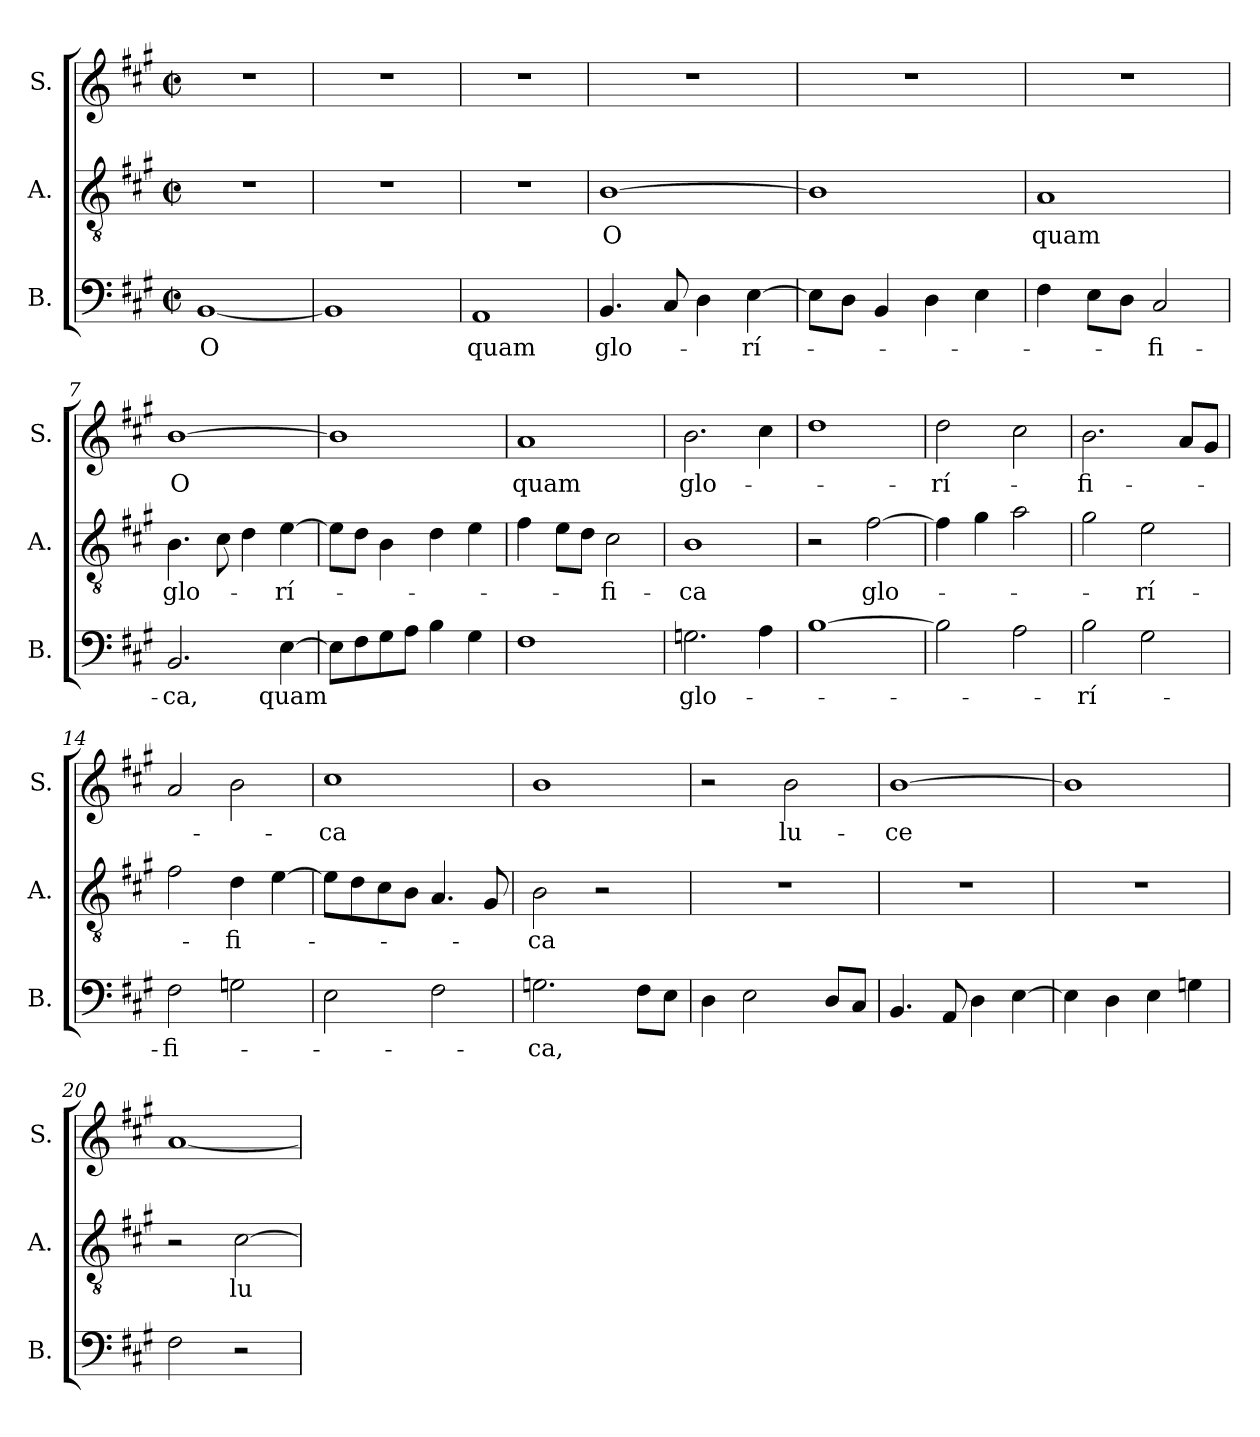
**kern	**text	**kern	**text	**kern	**text
*part3	*part3	*part2	*part2	*part1	*part1
*staff3	*staff3	*staff2	*staff2	*staff1	*staff1
*I"B.	*	*I"A.	*	*I"S.	*
*I'B.	*	*I'A.	*	*I'S.	*
*clefF4	*	*clefGv2	*	*clefG2	*
*k[f#c#g#]	*	*k[f#c#g#]	*	*k[f#c#g#]	*
*M2/2	*	*M2/2	*	*M2/2	*
*met(c|)	*	*met(c|)	*	*met(c|)	*
*MM160	*	*MM160	*	*MM160	*
=1	=1	=1	=1	=1	=1
!	!LO:LY:b	!	!	!	!
[1BB	O	1r	.	1r	.
=2	=2	=2	=2	=2	=2
1BB]	.	1r	.	1r	.
=3	=3	=3	=3	=3	=3
!	!LO:LY:b	!	!	!	!
1AA	quam	1r	.	1r	.
=4	=4	=4	=4	=4	=4
!	!LO:LY:b	!	!LO:LY:b	!	!
4.BB/	glo-	[1B	O	1r	.
8C#/	.	.	.	.	.
4D\	.	.	.	.	.
!	!LO:LY:b	!	!	!	!
[4E\	-rí-	.	.	.	.
=5	=5	=5	=5	=5	=5
8E\L]	.	1B]	.	1r	.
8D\J	.	.	.	.	.
4BB/	.	.	.	.	.
4D\	.	.	.	.	.
4E\	.	.	.	.	.
=6	=6	=6	=6	=6	=6
!	!	!	!LO:LY:b	!	!
4F#\	.	1A	quam	1r	.
8E\L	.	.	.	.	.
8D\J	.	.	.	.	.
!	!LO:LY:b	!	!	!	!
2C#/	-fi-	.	.	.	.
!!LO:LB:g=z
=7	=7	=7	=7	=7	=7
!	!LO:LY:b	!	!LO:LY:b	!	!LO:LY:b
2.BB/	-ca,	4.B\	glo-	[1b	O
.	.	8c#\	.	.	.
.	.	4d\	.	.	.
!	!LO:LY:b	!	!LO:LY:b	!	!
[4E\	quam	[4e\	-rí-	.	.
=8	=8	=8	=8	=8	=8
8E\L]	.	8e\L]	.	1b]	.
8F#\	.	8d\J	.	.	.
8G#\	.	4B\	.	.	.
8A\J	.	.	.	.	.
4B\	.	4d\	.	.	.
4G#\	.	4e\	.	.	.
=9	=9	=9	=9	=9	=9
!	!	!	!	!	!LO:LY:b
1F#	.	4f#\	.	1a	quam
.	.	8e\L	.	.	.
.	.	8d\J	.	.	.
!	!	!	!LO:LY:b	!	!
.	.	2c#\	-fi-	.	.
=10	=10	=10	=10	=10	=10
!	!LO:LY:b	!	!LO:LY:b	!	!LO:LY:b
2.Gn\	glo-	1B	-ca	2.b\	glo-
4A\	.	.	.	4cc#\	.
=11	=11	=11	=11	=11	=11
[1B	.	2r	.	1dd	.
!	!	!	!LO:LY:b	!	!
.	.	[2f#\	glo-	.	.
=12	=12	=12	=12	=12	=12
!	!	!	!	!	!LO:LY:b
2B\]	.	4f#\]	.	2dd\	-rí-
.	.	4g#\	.	.	.
2A\	.	2a\	.	2cc#\	.
=13	=13	=13	=13	=13	=13
!	!LO:LY:b	!	!	!	!LO:LY:b
2B\	-rí-	2g#\	.	2.b\	-fi-
!	!	!	!LO:LY:b	!	!
2G#\	.	2e\	rí-	.	.
.	.	.	.	8a/L	.
.	.	.	.	8g#/J	.
=14	=14	=14	=14	=14	=14
!	!LO:LY:b	!	!	!	!
2F#\	-fi-	2f#\	.	2a/	.
!	!	!	!LO:LY:b	!	!
2Gn\	.	4d\	-fi-	2b\	.
.	.	[4e\	.	.	.
=15	=15	=15	=15	=15	=15
!	!	!	!	!	!LO:LY:b
2E\	.	8e\L]	.	1cc#	ca
.	.	8d\	.	.	.
.	.	8c#\	.	.	.
.	.	8B\J	.	.	.
2F#\	.	4.A/	.	.	.
.	.	8G#/	.	.	.
=16	=16	=16	=16	=16	=16
!	!LO:LY:b	!	!LO:LY:b	!	!
2.Gn\	-ca,	2B\	-ca	1b	.
.	.	2r	.	.	.
8F#\L	.	.	.	.	.
8E\J	.	.	.	.	.
!!LO:LB:g=z
=17	=17	=17	=17	=17	=17
4D\	.	1r	.	2r	.
2E\	.	.	.	.	.
!	!	!	!	!	!LO:LY:b
.	.	.	.	2b\	-lu-
8D/L	.	.	.	.	.
8C#/J	.	.	.	.	.
=18	=18	=18	=18	=18	=18
!	!	!	!	!	!LO:LY:b
4.BB/	.	1r	.	[1b	-ce
8AA/	.	.	.	.	.
4D\	.	.	.	.	.
[4E\	.	.	.	.	.
=19	=19	=19	=19	=19	=19
4E\]	.	1r	.	1b]	.
4D\	.	.	.	.	.
4E\	.	.	.	.	.
4Gn\	.	.	.	.	.
=20	=20	=20	=20	=20	=20
2F#\	.	2r	.	[1a	.
!	!	!	!LO:LY:b	!	!
2r	.	[2c#\	lu-	.	.
=	=	=	=	=	=
*-	*-	*-	*-	*-	*-
